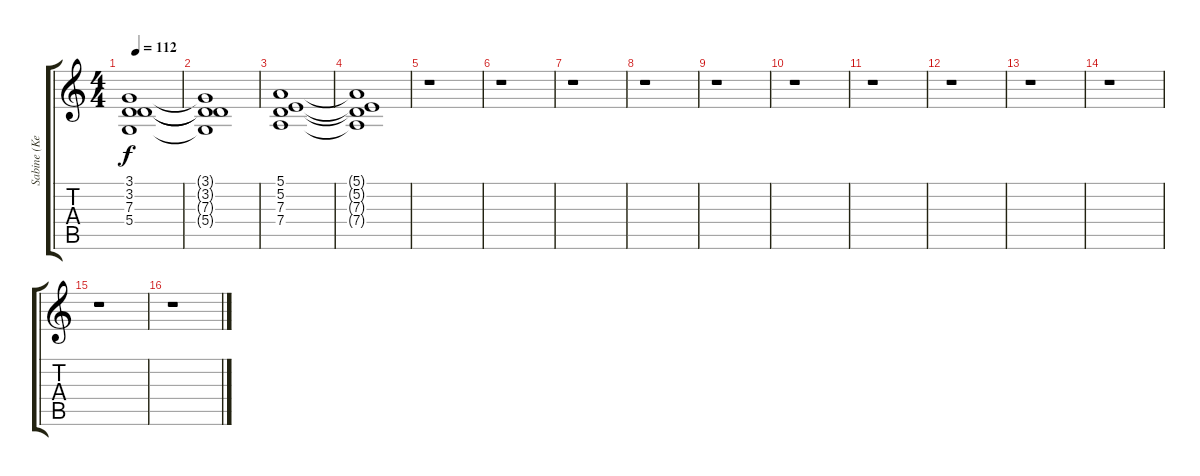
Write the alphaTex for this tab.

\track ("Sabine (KeybMid)" "Sabine (Ke") {instrument stringensemble1}
\staff {score tabs}
\tuning (E4 B3 G3 D3 A2 E2) {hide}
\ts (4 4)
\tempo 112
\clef g2
\ks c
(3.1 3.2 7.3 5.4).1{dy f} |
(3.1{t} 3.2{t} 7.3{t} 5.4{t}).1 |
(5.1 5.2 7.3 7.4).1 |
(5.1{t} 5.2{t} 7.3{t} 7.4{t}).1 |
r.1 |
r.1 |
r.1 |
r.1 |
r.1 |
r.1 |
r.1 |
r.1 |
r.1 |
r.1 |
r.1 |
r.1
